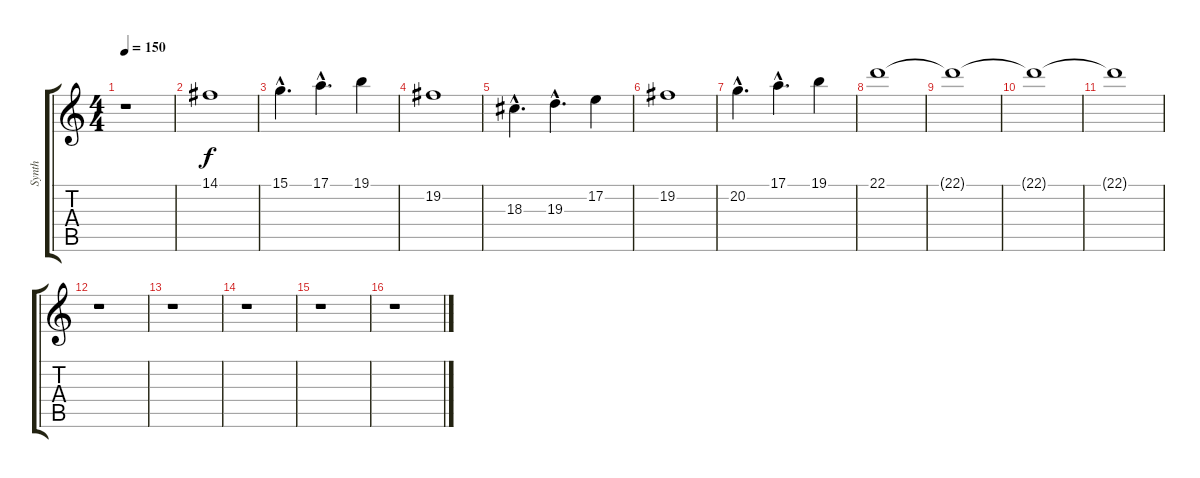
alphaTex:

\track ("Synth" "Synth") {instrument synthstrings1}
\staff {score tabs}
\tuning (E4 B3 G3 D3 A2 E2) {hide}
\ts (4 4)
\tempo 150
\clef g2
\ks c
r.1{dy f} |
14.1.1 |
15.1{hac}.4{d} 17.1{hac}.4{d} 19.1.4 |
19.2.1 |
18.3{hac}.4{d} 19.3{hac}.4{d} 17.2.4 |
19.2.1 |
20.2{hac}.4{d} 17.1{hac}.4{d} 19.1.4 |
22.1.1 |
22.1{t}.1 |
22.1{t}.1 |
22.1{t}.1 |
r.1 |
r.1 |
r.1 |
r.1 |
r.1
